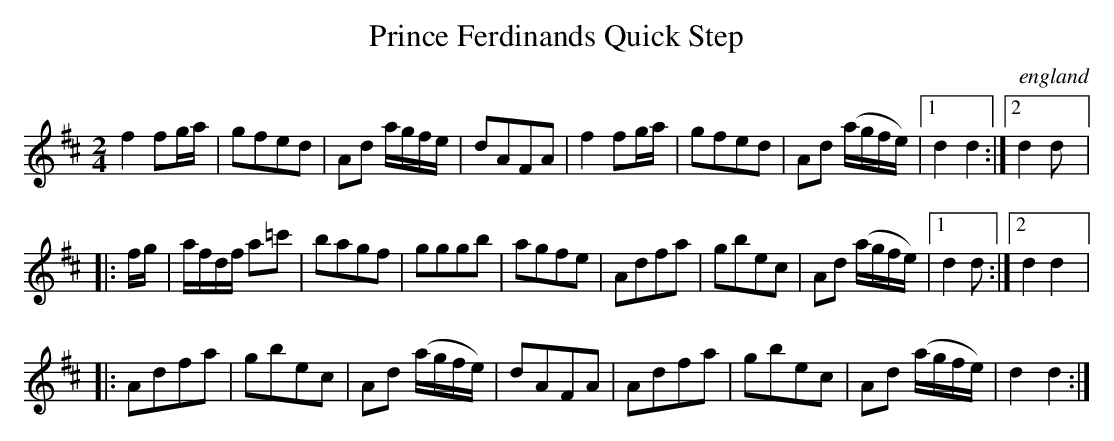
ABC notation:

X:1
T:Prince Ferdinands Quick Step
O:england
M:2/4
K:D
f4 f2ga| g2f2e2d2| A2d2 agfe| d2A2F2A2|\
f4 f2ga| g2f2e2d2| A2d2 (agfe)|1 d4 d4 :|2 d4 d2|:
fg|\
afdf a2=c'2| b2a2g2f2| g2g2g2b2| a2g2f2e2| \
A2d2f2a2| g2b2e2c2| A2d2 (agfe)|1 d4 d2 :|2 d4 d4 |:
A2d2f2a2| g2b2e2c2| A2d2 (agfe)| d2A2F2A2|\
A2d2f2a2| g2b2e2c2| A2d2 (agfe)| d4 d4:|
